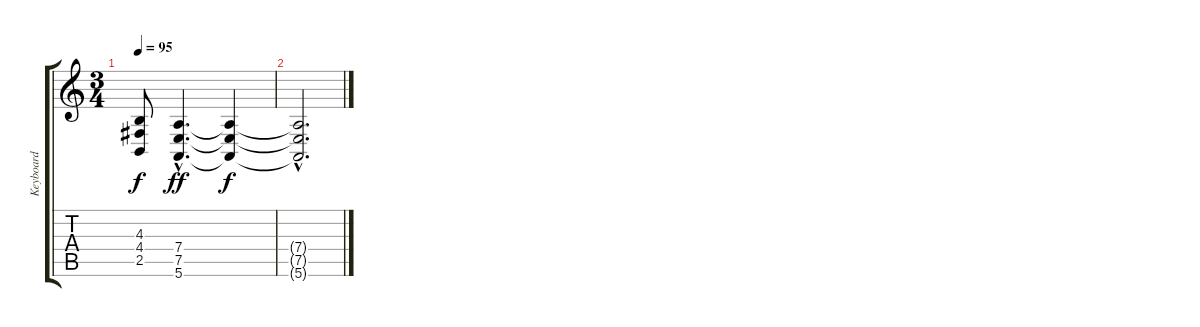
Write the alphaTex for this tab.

\track ("Keyboard" "Keyboard") {instrument synthstrings1}
\staff {score tabs}
\tuning (E4 B3 G3 D3 A2 E2) {hide}
\ts (3 4)
\tempo 95
\clef g2
\ks c
(4.3{t} 4.4{t} 2.5{t}).8{dy f} (7.4{hac} 7.5{hac} 5.6{hac}).4{d dy ff} (7.4{t} 7.5{t} 5.6{t}).4{dy f} |
(7.4{hac t} 7.5{hac t} 5.6{hac t}).2{d}
